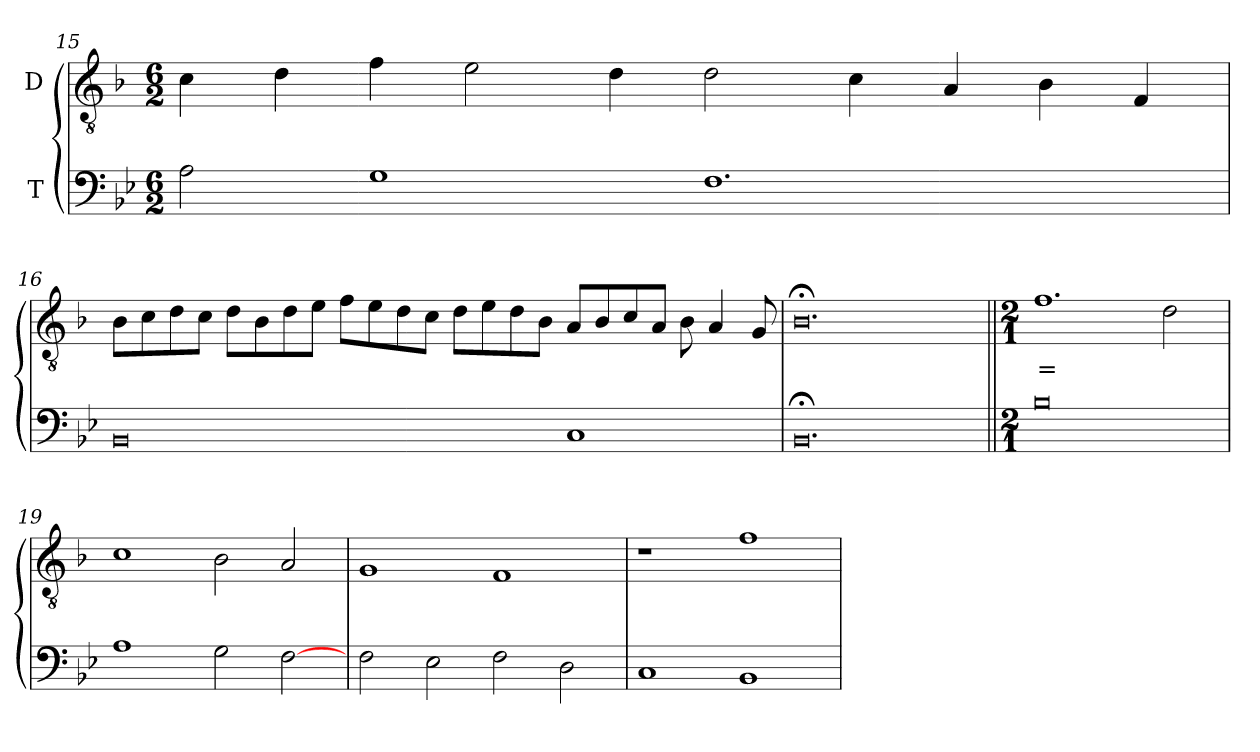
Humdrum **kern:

**kern	**kern	**text
*part2	*part1	*part1
*staff2	*staff1	*staff1
*I"T	*I"D	*
*clefF4	*clefGv2	*
*	*ITrd7c12	*
*k[b-e-]	*k[b-]	*
*B-:	*F:	*
*M6/2	*M6/2	*
=15	=15	=15
2Ai\	4Ci\	.
.	4Di\	.
1Gi\	4Fi\	.
.	2Ei\	.
.	4Di\	.
1.Fi\	2Di\	.
.	4Ci\	.
.	4AAi/	.
.	4BB-i\	.
.	4FFi/	.
=16	=16	=16
0BB-i/	8BB-i\L	.
.	8Ci\	.
.	8Di\	.
.	8Ci\J	.
.	8Di\L	.
.	8BB-i\	.
.	8Di\	.
.	8Ei\J	.
.	8Fi\L	.
.	8Ei\	.
.	8Di\	.
.	8Ci\J	.
.	8Di\L	.
.	8Ei\	.
.	8Di\	.
.	8BB-i\J	.
1Ci/	8AAi/L	.
.	8BB-i/	.
.	8Ci/	.
.	8AAi/J	.
.	8BB-i\	.
.	4AAi/	.
.	8GGi/	.
=17	=17	=17
0.BB-;i/	0.BB-;i/	.
!!LO:LB:g=z
=18||	=18||	=18||
*M2/1	*M2/1	*
!	!	!LO:LY:a:color=#000000
0B-i\	1.Fi\	=
.	2Di\	.
=19	=19	=19
1Ai\	1Ci\	.
2Gi\	2BB-i\	.
[2Fi\	2AAi/	.
=20	=20	=20
2Fi\	1GGi/	.
2E-i\	.	.
2Fi\	1FFi/	.
2Di\	.	.
=21	=21	=21
1Ci/	1r	.
1BB-i/	1Fi\	.
=	=	=
*-	*-	*-
